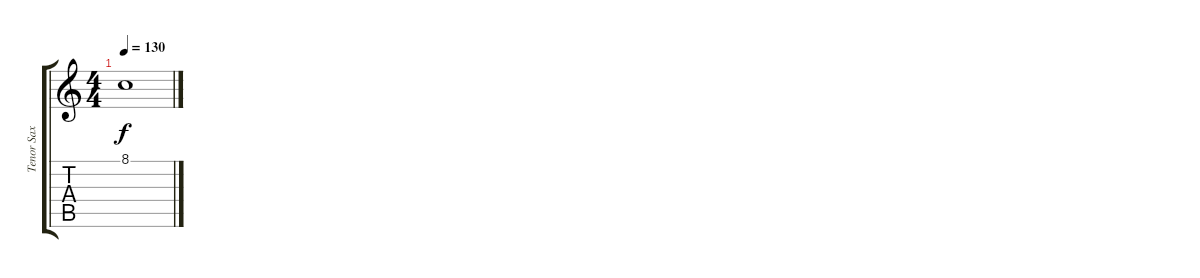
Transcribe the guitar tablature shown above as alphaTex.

\track ("Tenor Sax" "Tenor Sax") {instrument tenorsax}
\staff {score tabs}
\tuning (E4 B3 G3 D3 A2 E2) {hide}
\ts (4 4)
\tempo 130
\clef g2
\ks c
8.1{t}.1{dy f}
